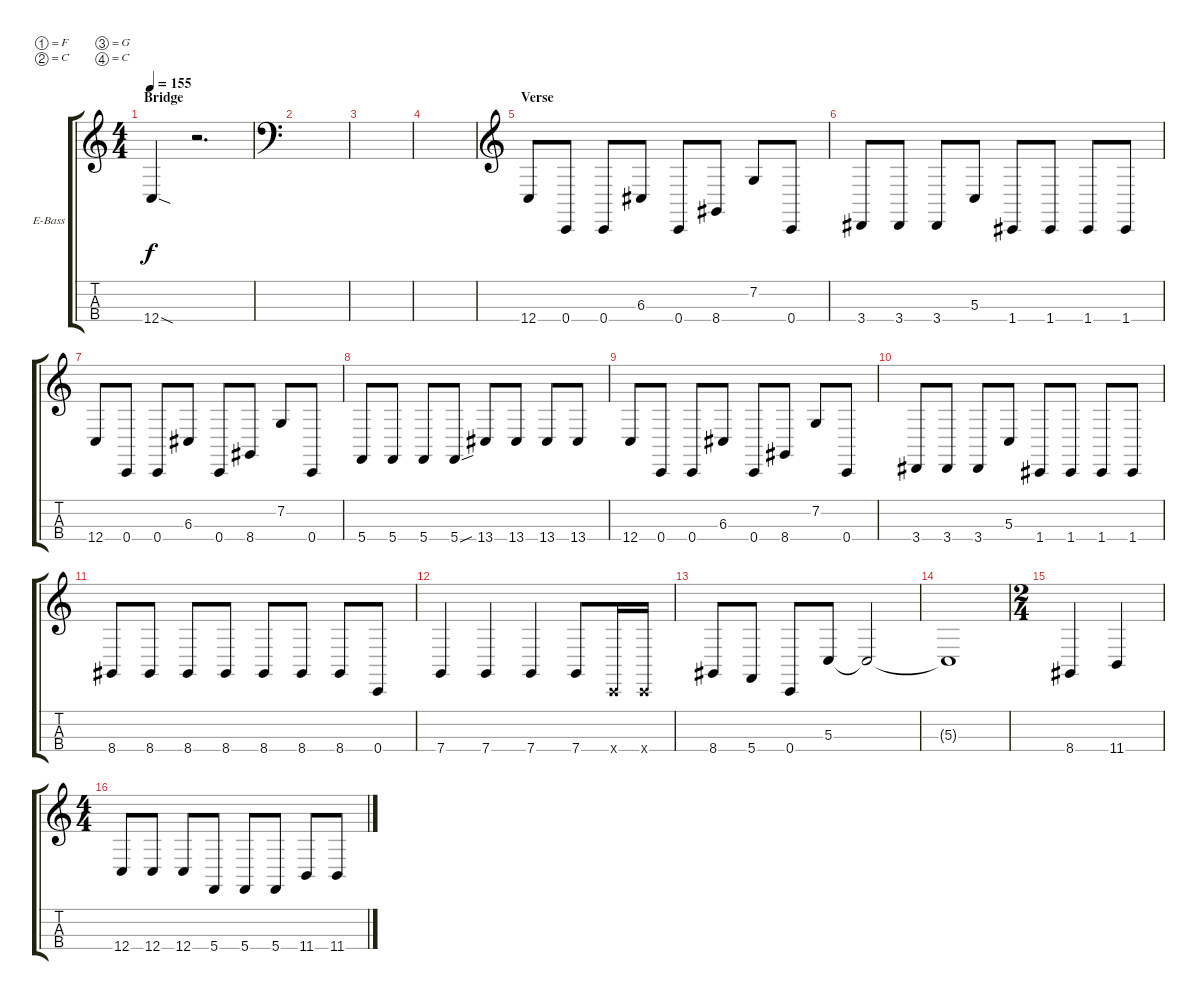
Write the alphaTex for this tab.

\defaultSystemsLayout 4
\bracketExtendMode groupsimilarinstruments
\firstSystemTrackNameOrientation horizontal
\otherSystemsTrackNameOrientation horizontal
\track ("Bass" "E-Bass") {instrument electricbassfinger}
\staff {score tabs}
\tuning (F2 C2 G1 C1)
\ts (4 4)
\section ("" "Bridge")
\tempo 155
\clef g2
\ks c
12.4{sod}.4{dy f} r.2{d} |
\clef f4
|
|
|
\section ("" "Verse")
\clef g2
12.4.8 0.4.8 0.4.8 6.3.8 0.4.8 8.4.8 7.2.8 0.4.8 |
3.4.8 3.4.8 3.4.8 5.3.8 1.4.8 1.4.8 1.4.8 1.4.8 |
12.4.8 0.4.8 0.4.8 6.3.8 0.4.8 8.4.8 7.2.8 0.4.8 |
5.4.8 5.4.8 5.4.8 5.4{sou}.8 13.4.8 13.4.8 13.4.8 13.4.8 |
12.4.8 0.4.8 0.4.8 6.3.8 0.4.8 8.4.8 7.2.8 0.4.8 |
3.4.8 3.4.8 3.4.8 5.3.8 1.4.8 1.4.8 1.4.8 1.4.8 |
8.4.8 8.4.8 8.4.8 8.4.8 8.4.8 8.4.8 8.4.8 0.4.8 |
7.4.4 7.4.4 7.4.4 7.4.8 0.4{x}.16 0.4{x}.16 |
8.4.8 5.4.8 0.4.8 5.3.8 5.3{t}.2 |
5.3{t}.1 |
\ts (2 4)
8.4.4 11.4.4 |
\ts (4 4)
12.4.8 12.4.8 12.4.8 5.4.8 5.4.8 5.4.8 11.4.8 11.4.8
